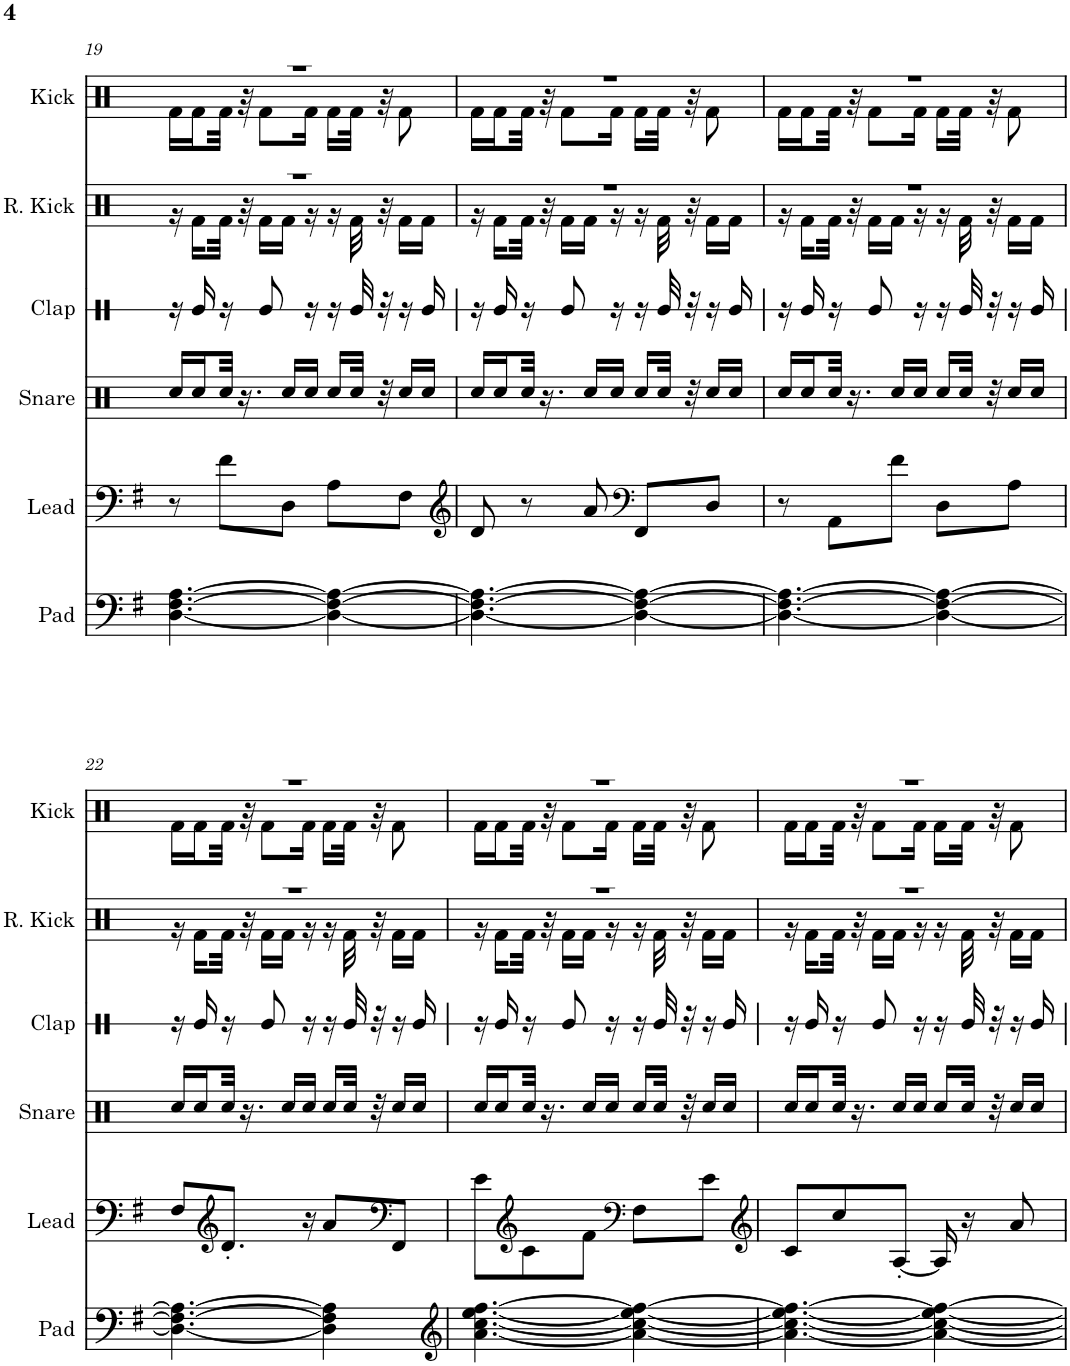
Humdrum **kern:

**kern	**kern	**kern	**kern	**kern	**kern
*part6	*part5	*part4	*part3	*part2	*part1
*staff6	*staff5	*staff4	*staff3	*staff2	*staff1
*I"Pad	*I"Lead	*I"Snare	*I"Clap	*I"Reverb Kick	*I"Kick
*I'Pad	*I'Lead	*I'Snare	*I'Clap	*I'R. Kick	*I'Kick
!!LO:PB:g=z
*clefF4	*clefF4	*clefX	*clefX	*clefX	*clefX
*k[f#]	*k[f#]	*k[f#]	*k[f#]	*k[f#]	*k[f#]
*M5/8	*M5/8	*M5/8	*M5/8	*M5/8	*M5/8
=19	=19	=19	=19	=19	=19
*	*	*	*	*^	*^
[4.D\ [4.F#\ [4.A\	8r	16Rcc/LL	16r	8%5r	16r	8%5r	16Rf\LL
.	.	16Rcc/	16Re/	.	16Rf\LL	.	16Rf\
.	8f#\L	32Rcc/JJk	16r	.	32Rf\JJk	.	32Rf\JJk
.	.	16.r	.	.	32r	.	32r
.	.	.	8Re/	.	16Rf\LL	.	8Rf\L
.	8D\J	16Rcc/LL	.	.	16Rf\JJ	.	.
.	.	16Rcc/JJ	16r	.	16r	.	16Rf\Jk
4D\_ 4F#\_ 4A\_	8A\L	16Rcc/LL	16r	.	16r	.	16Rf\LL
.	.	32Rcc/JJk	32Re/	.	32Rf\	.	32Rf\JJk
.	.	32r	32r	.	32r	.	32r
.	8F#\J	16Rcc/LL	16r	.	16Rf\LL	.	8Rf\
.	.	16Rcc/JJ	16Re/	.	16Rf\JJ	.	.
=20	=20	=20	=20	=20	=20	=20	=20
*	*clefG2	*	*	*	*	*	*
4.D\_ 4.F#\_ 4.A\_	8d/	16Rcc/LL	16r	8%5r	16r	8%5r	16Rf\LL
.	.	16Rcc/	16Re/	.	16Rf\LL	.	16Rf\
.	8r	32Rcc/JJk	16r	.	32Rf\JJk	.	32Rf\JJk
.	.	16.r	.	.	32r	.	32r
.	.	.	8Re/	.	16Rf\LL	.	8Rf\L
.	8a/	16Rcc/LL	.	.	16Rf\JJ	.	.
.	.	16Rcc/JJ	16r	.	16r	.	16Rf\Jk
*	*clefF4	*	*	*	*	*	*
4D\_ 4F#\_ 4A\_	8FF#/L	16Rcc/LL	16r	.	16r	.	16Rf\LL
.	.	32Rcc/JJk	32Re/	.	32Rf\	.	32Rf\JJk
.	.	32r	32r	.	32r	.	32r
.	8D/J	16Rcc/LL	16r	.	16Rf\LL	.	8Rf\
.	.	16Rcc/JJ	16Re/	.	16Rf\JJ	.	.
=21	=21	=21	=21	=21	=21	=21	=21
4.D\_ 4.F#\_ 4.A\_	8r	16Rcc/LL	16r	8%5r	16r	8%5r	16Rf\LL
.	.	16Rcc/	16Re/	.	16Rf\LL	.	16Rf\
.	8AA\L	32Rcc/JJk	16r	.	32Rf\JJk	.	32Rf\JJk
.	.	16.r	.	.	32r	.	32r
.	.	.	8Re/	.	16Rf\LL	.	8Rf\L
.	8f#\J	16Rcc/LL	.	.	16Rf\JJ	.	.
.	.	16Rcc/JJ	16r	.	16r	.	16Rf\Jk
4D\_ 4F#\_ 4A\_	8D\L	16Rcc/LL	16r	.	16r	.	16Rf\LL
.	.	32Rcc/JJk	32Re/	.	32Rf\	.	32Rf\JJk
.	.	32r	32r	.	32r	.	32r
.	8A\J	16Rcc/LL	16r	.	16Rf\LL	.	8Rf\
.	.	16Rcc/JJ	16Re/	.	16Rf\JJ	.	.
!!LO:LB:g=z	!!
=22	=22	=22	=22	=22	=22	=22	=22
4.D\_ 4.F#\_ 4.A\_	8F#/L	16Rcc/LL	16r	8%5r	16r	8%5r	16Rf\LL
.	.	16Rcc/	16Re/	.	16Rf\LL	.	16Rf\
*	*clefG2	*	*	*	*	*	*
.	8.d'/J	32Rcc/JJk	16r	.	32Rf\JJk	.	32Rf\JJk
.	.	16.r	.	.	32r	.	32r
.	.	.	8Re/	.	16Rf\LL	.	8Rf\L
.	.	16Rcc/LL	.	.	16Rf\JJ	.	.
.	16r	16Rcc/JJ	16r	.	16r	.	16Rf\Jk
4D\] 4F#\] 4A\]	8a/L	16Rcc/LL	16r	.	16r	.	16Rf\LL
.	.	32Rcc/JJk	32Re/	.	32Rf\	.	32Rf\JJk
.	.	32r	32r	.	32r	.	32r
*	*clefF4	*	*	*	*	*	*
.	8FF#/J	16Rcc/LL	16r	.	16Rf\LL	.	8Rf\
.	.	16Rcc/JJ	16Re/	.	16Rf\JJ	.	.
=23	=23	=23	=23	=23	=23	=23	=23
*clefG2	*	*	*	*	*	*	*
[4.a\ [4.cc\ [4.ee\ [4.ff#\	8e\L	16Rcc/LL	16r	8%5r	16r	8%5r	16Rf\LL
.	.	16Rcc/	16Re/	.	16Rf\LL	.	16Rf\
*	*clefG2	*	*	*	*	*	*
.	8c\	32Rcc/JJk	16r	.	32Rf\JJk	.	32Rf\JJk
.	.	16.r	.	.	32r	.	32r
.	.	.	8Re/	.	16Rf\LL	.	8Rf\L
.	8f#\J	16Rcc/LL	.	.	16Rf\JJ	.	.
.	.	16Rcc/JJ	16r	.	16r	.	16Rf\Jk
*	*clefF4	*	*	*	*	*	*
4a\_ 4cc\_ 4ee\_ 4ff#\_	8F#\L	16Rcc/LL	16r	.	16r	.	16Rf\LL
.	.	32Rcc/JJk	32Re/	.	32Rf\	.	32Rf\JJk
.	.	32r	32r	.	32r	.	32r
.	8e\J	16Rcc/LL	16r	.	16Rf\LL	.	8Rf\
.	.	16Rcc/JJ	16Re/	.	16Rf\JJ	.	.
=24	=24	=24	=24	=24	=24	=24	=24
*	*clefG2	*	*	*	*	*	*
4.a\_ 4.cc\_ 4.ee\_ 4.ff#\_	8c/L	16Rcc/LL	16r	8%5r	16r	8%5r	16Rf\LL
.	.	16Rcc/	16Re/	.	16Rf\LL	.	16Rf\
.	8cc/	32Rcc/JJk	16r	.	32Rf\JJk	.	32Rf\JJk
.	.	16.r	.	.	32r	.	32r
.	.	.	8Re/	.	16Rf\LL	.	8Rf\L
.	[8A'/J	16Rcc/LL	.	.	16Rf\JJ	.	.
.	.	16Rcc/JJ	16r	.	16r	.	16Rf\Jk
4a\_ 4cc\_ 4ee\_ 4ff#\_	16A/]	16Rcc/LL	16r	.	16r	.	16Rf\LL
.	16r	32Rcc/JJk	32Re/	.	32Rf\	.	32Rf\JJk
.	.	32r	32r	.	32r	.	32r
.	8a/	16Rcc/LL	16r	.	16Rf\LL	.	8Rf\
.	.	16Rcc/JJ	16Re/	.	16Rf\JJ	.	.
*	*	*	*	*v	*v	*	*
*	*	*	*	*	*v	*v
=	=	=	=	=	=
*-	*-	*-	*-	*-	*-
